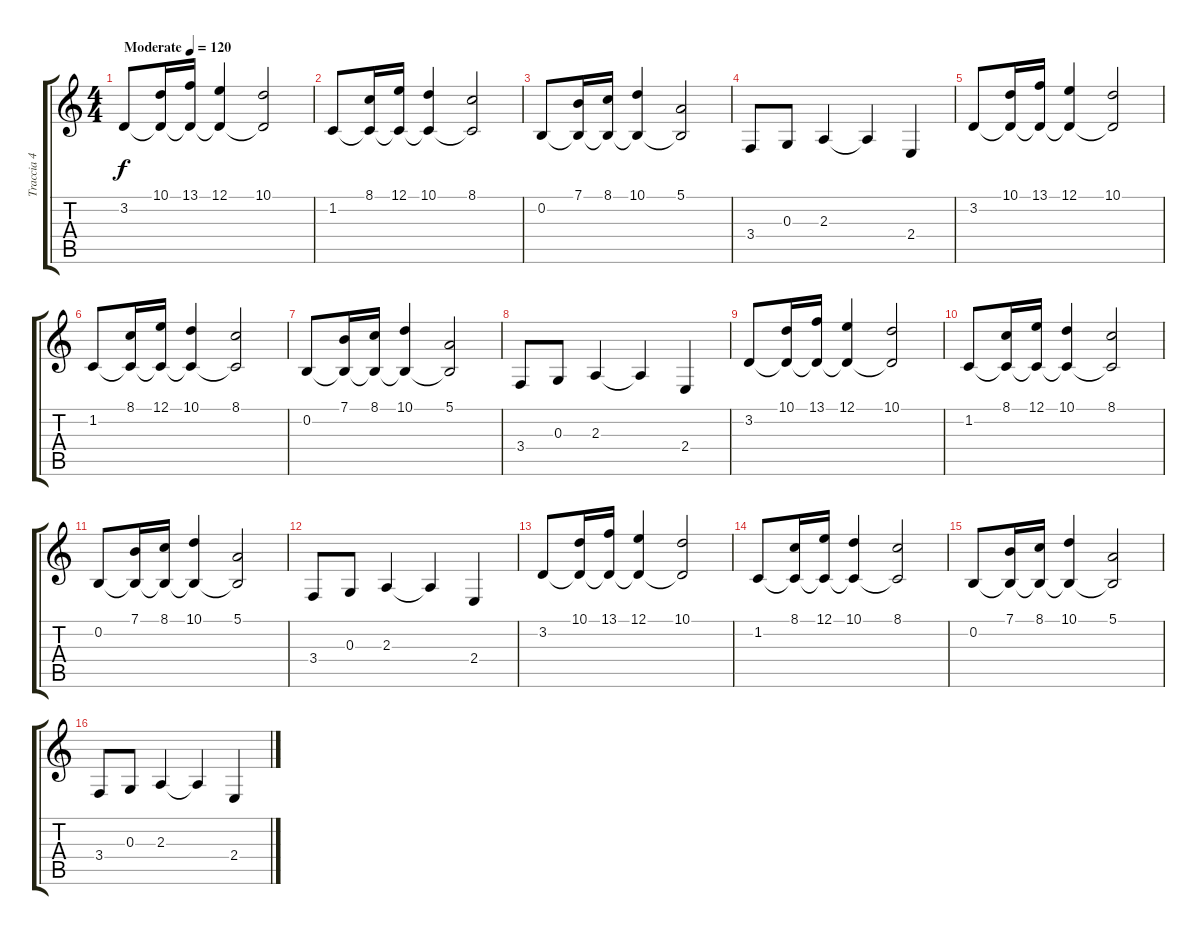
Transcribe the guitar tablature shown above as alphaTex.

\track ("Traccia 4" "Traccia 4") {instrument dulcimer}
\staff {score tabs}
\tuning (E4 B3 G3 D3 A2 E2) {hide}
\ts (4 4)
\tempo (120 "Moderate")
\clef g2
\ks c
3.2.8{dy f instrument dulcimer} (10.1 3.2{t}).16 (13.1 3.2{t}).16 (12.1 3.2{t}).4 (10.1 3.2{t}).2 |
1.2.8 (8.1 1.2{t}).16 (12.1 1.2{t}).16 (10.1 1.2{t}).4 (8.1 1.2{t}).2 |
0.2.8 (7.1 0.2{t}).16 (8.1 0.2{t}).16 (10.1 0.2{t}).4 (5.1 0.2{t}).2 |
3.4.8 0.3.8 2.3.4 2.3{t}.4 2.4.4 |
3.2.8 (10.1 3.2{t}).16 (13.1 3.2{t}).16 (12.1 3.2{t}).4 (10.1 3.2{t}).2 |
1.2.8 (8.1 1.2{t}).16 (12.1 1.2{t}).16 (10.1 1.2{t}).4 (8.1 1.2{t}).2 |
0.2.8 (7.1 0.2{t}).16 (8.1 0.2{t}).16 (10.1 0.2{t}).4 (5.1 0.2{t}).2 |
3.4.8 0.3.8 2.3.4 2.3{t}.4 2.4.4 |
3.2.8 (10.1 3.2{t}).16 (13.1 3.2{t}).16 (12.1 3.2{t}).4 (10.1 3.2{t}).2 |
1.2.8 (8.1 1.2{t}).16 (12.1 1.2{t}).16 (10.1 1.2{t}).4 (8.1 1.2{t}).2 |
0.2.8 (7.1 0.2{t}).16 (8.1 0.2{t}).16 (10.1 0.2{t}).4 (5.1 0.2{t}).2 |
3.4.8 0.3.8 2.3.4 2.3{t}.4 2.4.4 |
3.2.8 (10.1 3.2{t}).16 (13.1 3.2{t}).16 (12.1 3.2{t}).4 (10.1 3.2{t}).2 |
1.2.8 (8.1 1.2{t}).16 (12.1 1.2{t}).16 (10.1 1.2{t}).4 (8.1 1.2{t}).2 |
0.2.8 (7.1 0.2{t}).16 (8.1 0.2{t}).16 (10.1 0.2{t}).4 (5.1 0.2{t}).2 |
3.4.8 0.3.8 2.3.4 2.3{t}.4 2.4.4
